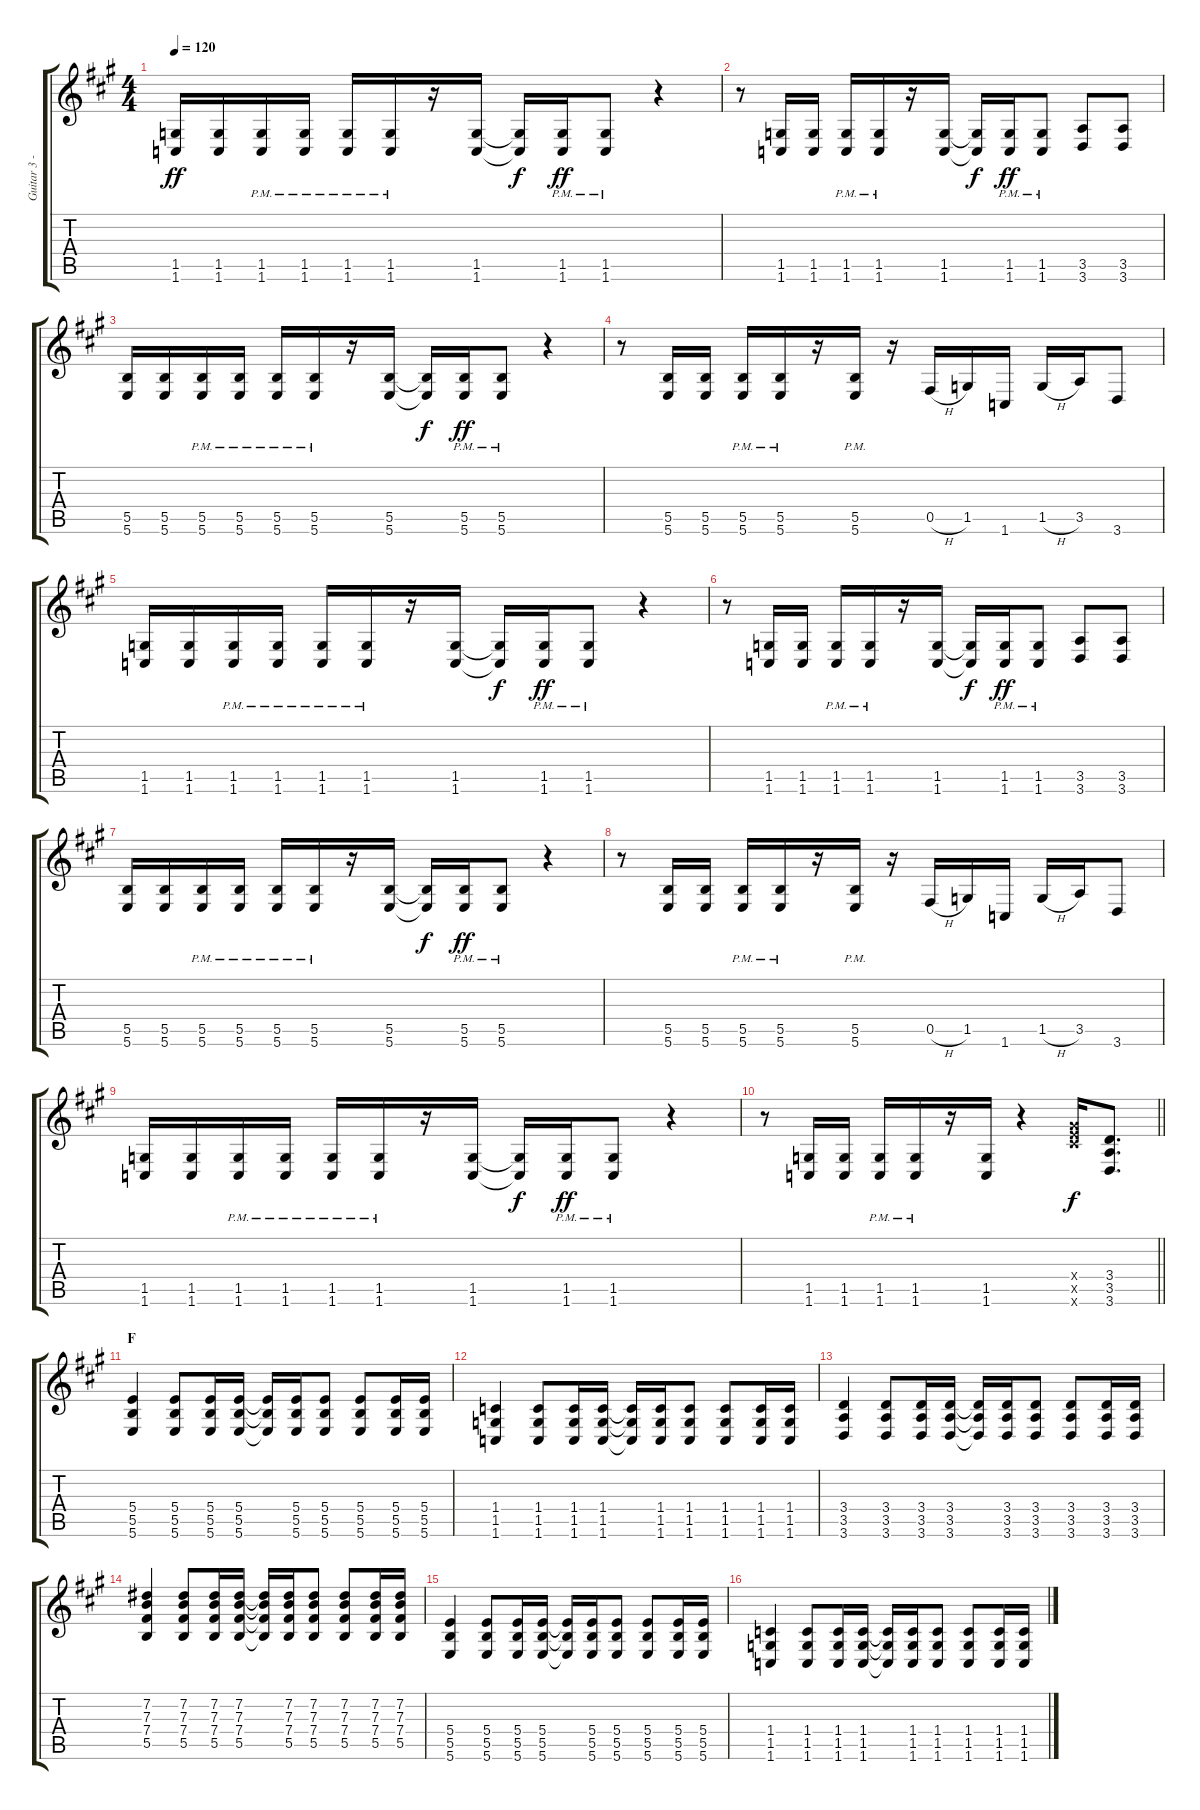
\track ("Guitar 3 - Aoi" "Guitar 3 -") {instrument distortionguitar}
\staff {score tabs}
\tuning (Db4 Ab3 E3 B2 Gb2 B1) {hide}
\ts (4 4)
\tempo 120
\clef g2
\ks a
(1.5 1.6).16{dy ff} (1.5 1.6).16 (1.5{pm} 1.6{pm}).16 (1.5{pm} 1.6{pm}).16 (1.5{pm} 1.6{pm}).16 (1.5{pm} 1.6{pm}).16 r.16 (1.5 1.6).16 (1.5{t} 1.6{t}).16{dy f} (1.5{pm} 1.6{pm}).16{dy ff} (1.5{pm} 1.6{pm}).8 r.4 |
r.8 (1.5 1.6).16 (1.5 1.6).16 (1.5{pm} 1.6{pm}).16 (1.5{pm} 1.6{pm}).16 r.16 (1.5 1.6).16 (1.5{t} 1.6{t}).16{dy f} (1.5{pm} 1.6{pm}).16{dy ff} (1.5{pm} 1.6{pm}).8 (3.5 3.6).8 (3.5 3.6).8 |
(5.5 5.6).16 (5.5 5.6).16 (5.5{pm} 5.6{pm}).16 (5.5{pm} 5.6{pm}).16 (5.5{pm} 5.6{pm}).16 (5.5{pm} 5.6{pm}).16 r.16 (5.5 5.6).16 (5.5{t} 5.6{t}).16{dy f} (5.5{pm} 5.6{pm}).16{dy ff} (5.5{pm} 5.6{pm}).8 r.4 |
r.8 (5.5 5.6).16 (5.5 5.6).16 (5.5{pm} 5.6{pm}).16 (5.5{pm} 5.6{pm}).16 r.16 (5.5{pm} 5.6{pm}).16 r.16 0.5{h}.16 1.5.16 1.6.16 1.5{h}.16 3.5.16 3.6.8 |
(1.5 1.6).16 (1.5 1.6).16 (1.5{pm} 1.6{pm}).16 (1.5{pm} 1.6{pm}).16 (1.5{pm} 1.6{pm}).16 (1.5{pm} 1.6{pm}).16 r.16 (1.5 1.6).16 (1.5{t} 1.6{t}).16{dy f} (1.5{pm} 1.6{pm}).16{dy ff} (1.5{pm} 1.6{pm}).8 r.4 |
r.8 (1.5 1.6).16 (1.5 1.6).16 (1.5{pm} 1.6{pm}).16 (1.5{pm} 1.6{pm}).16 r.16 (1.5 1.6).16 (1.5{t} 1.6{t}).16{dy f} (1.5{pm} 1.6{pm}).16{dy ff} (1.5{pm} 1.6{pm}).8 (3.5 3.6).8 (3.5 3.6).8 |
(5.5 5.6).16 (5.5 5.6).16 (5.5{pm} 5.6{pm}).16 (5.5{pm} 5.6{pm}).16 (5.5{pm} 5.6{pm}).16 (5.5{pm} 5.6{pm}).16 r.16 (5.5 5.6).16 (5.5{t} 5.6{t}).16{dy f} (5.5{pm} 5.6{pm}).16{dy ff} (5.5{pm} 5.6{pm}).8 r.4 |
r.8 (5.5 5.6).16 (5.5 5.6).16 (5.5{pm} 5.6{pm}).16 (5.5{pm} 5.6{pm}).16 r.16 (5.5{pm} 5.6{pm}).16 r.16 0.5{h}.16 1.5.16 1.6.16 1.5{h}.16 3.5.16 3.6.8 |
(1.5 1.6).16 (1.5 1.6).16 (1.5{pm} 1.6{pm}).16 (1.5{pm} 1.6{pm}).16 (1.5{pm} 1.6{pm}).16 (1.5{pm} 1.6{pm}).16 r.16 (1.5 1.6).16 (1.5{t} 1.6{t}).16{dy f} (1.5{pm} 1.6{pm}).16{dy ff} (1.5{pm} 1.6{pm}).8 r.4 |
\barLineRight lightlight
r.8 (1.5 1.6).16 (1.5 1.6).16 (1.5{pm} 1.6{pm}).16 (1.5{pm} 1.6{pm}).16 r.16 (1.5 1.6).16 r.4 (9.4{x} 10.5{x} 14.6{x}).16{dy f} (3.4 3.5 3.6).8{d} |
\section ("" "F")
(5.4 5.5 5.6).4 (5.4 5.5 5.6).8 (5.4 5.5 5.6).16 (5.4 5.5 5.6).16 (5.4{t} 5.5{t} 5.6{t}).16 (5.4 5.5 5.6).16 (5.4 5.5 5.6).8 (5.4 5.5 5.6).8 (5.4 5.5 5.6).16 (5.4 5.5 5.6).16 |
(1.4 1.5 1.6).4 (1.4 1.5 1.6).8 (1.4 1.5 1.6).16 (1.4 1.5 1.6).16 (1.4{t} 1.5{t} 1.6{t}).16 (1.4 1.5 1.6).16 (1.4 1.5 1.6).8 (1.4 1.5 1.6).8 (1.4 1.5 1.6).16 (1.4 1.5 1.6).16 |
(3.4 3.5 3.6).4 (3.4 3.5 3.6).8 (3.4 3.5 3.6).16 (3.4 3.5 3.6).16 (3.4{t} 3.5{t} 3.6{t}).16 (3.4 3.5 3.6).16 (3.4 3.5 3.6).8 (3.4 3.5 3.6).8 (3.4 3.5 3.6).16 (3.4 3.5 3.6).16 |
(7.2 7.3 7.4 5.5).4 (7.2 7.3 7.4 5.5).8 (7.2 7.3 7.4 5.5).16 (7.2 7.3 7.4 5.5).16 (7.2{t} 7.3{t} 7.4{t} 5.5{t}).16 (7.2 7.3 7.4 5.5).16 (7.2 7.3 7.4 5.5).8 (7.2 7.3 7.4 5.5).8 (7.2 7.3 7.4 5.5).16 (7.2 7.3 7.4 5.5).16 |
(5.4 5.5 5.6).4 (5.4 5.5 5.6).8 (5.4 5.5 5.6).16 (5.4 5.5 5.6).16 (5.4{t} 5.5{t} 5.6{t}).16 (5.4 5.5 5.6).16 (5.4 5.5 5.6).8 (5.4 5.5 5.6).8 (5.4 5.5 5.6).16 (5.4 5.5 5.6).16 |
(1.4 1.5 1.6).4 (1.4 1.5 1.6).8 (1.4 1.5 1.6).16 (1.4 1.5 1.6).16 (1.4{t} 1.5{t} 1.6{t}).16 (1.4 1.5 1.6).16 (1.4 1.5 1.6).8 (1.4 1.5 1.6).8 (1.4 1.5 1.6).16 (1.4 1.5 1.6).16
